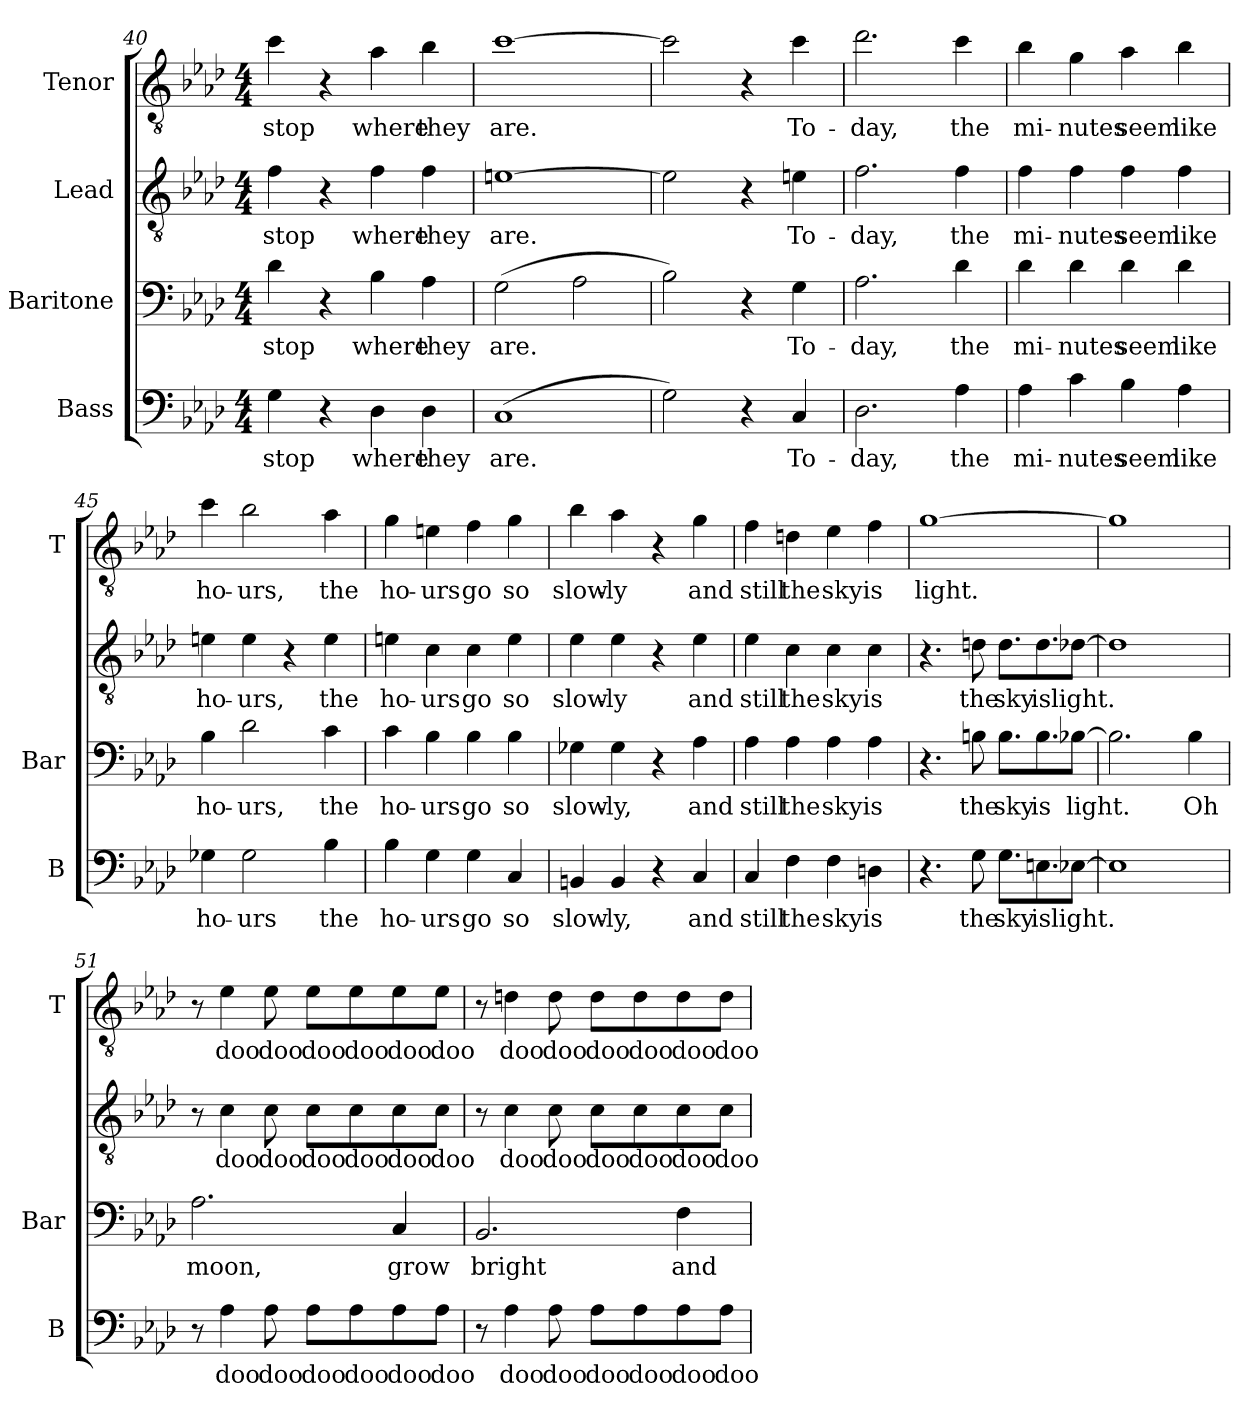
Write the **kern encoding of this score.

**kern	**text	**kern	**text	**kern	**text	**kern	**text
*part4	*part4	*part3	*part3	*part2	*part2	*part1	*part1
*staff4	*staff4	*staff3	*staff3	*staff2	*staff2	*staff1	*staff1
*I"Bass	*	*I"Baritone	*	*I"Lead	*	*I"Tenor	*
*I'B	*	*I'Bar	*	*	*	*I'T	*
*clefF4	*	*clefF4	*	*clefGv2	*	*clefGv2	*
*k[b-e-a-d-]	*	*k[b-e-a-d-]	*	*k[b-e-a-d-]	*	*k[b-e-a-d-]	*
*M4/4	*	*M4/4	*	*M4/4	*	*M4/4	*
=40	=40	=40	=40	=40	=40	=40	=40
4G\	stop	4d-\	stop	4f\	stop	4cc\	stop
4r	.	4r	.	4r	.	4r	.
4D-\	where	4B-\	where	4f\	where	4a-\	where
4D-\	they	4A-\	they	4f\	they	4b-\	they
!!LO:LB:g=z
=41	=41	=41	=41	=41	=41	=41	=41
(1C	are.	(2G\	are.	[1en	are.	[1cc	are.
.	.	2A-\	.	.	.	.	.
=42	=42	=42	=42	=42	=42	=42	=42
2G\)	.	2B-\)	.	2e\]	.	2cc\]	.
4r	.	4r	.	4r	.	4r	.
4C/	To-	4G\	To-	4en\	To-	4cc\	To-
=43	=43	=43	=43	=43	=43	=43	=43
2.D-\	-day,	2.A-\	-day,	2.f\	-day,	2.dd-\	-day,
4A-\	the	4d-\	the	4f\	the	4cc\	the
=44	=44	=44	=44	=44	=44	=44	=44
4A-\	mi-	4d-\	mi-	4f\	mi-	4b-\	mi-
4c\	-nutes	4d-\	-nutes	4f\	-nutes	4g\	-nutes
4B-\	seem	4d-\	seem	4f\	seem	4a-\	seem
4A-\	like	4d-\	like	4f\	like	4b-\	like
=45	=45	=45	=45	=45	=45	=45	=45
4G-X\	ho-	4B-\	ho-	4en\	ho-	4cc\	ho-
2G-\	-urs	2d-\	-urs,	4e\	-urs,	2b-\	-urs,
.	.	.	.	4r	.	.	.
4B-\	the	4c\	the	4e\	the	4a-\	the
=46	=46	=46	=46	=46	=46	=46	=46
4B-\	ho-	4c\	ho-	4en\	ho-	4g\	ho-
4G\	-urs	4B-\	-urs	4c\	-urs	4en\	-urs
4G\	go	4B-\	go	4c\	go	4f\	go
4C/	so	4B-\	so	4e\	so	4g\	so
=47	=47	=47	=47	=47	=47	=47	=47
4BBn/	slow-	4G-X\	slow-	4e-\	slow-	4b-\	slow-
4BB/	-ly,	4G-\	-ly,	4e-\	-ly	4a-\	-ly
4r	.	4r	.	4r	.	4r	.
4C/	and	4A-\	and	4e-\	and	4g\	and
!!LO:PB:g=z
=48	=48	=48	=48	=48	=48	=48	=48
4C/	still	4A-\	still	4e-\	still	4f\	still
4F\	the	4A-\	the	4c\	the	4dn\	the
4F\	sky	4A-\	sky	4c\	sky	4e-\	sky
4Dn\	is	4A-\	is	4c\	is	4f\	is
=49	=49	=49	=49	=49	=49	=49	=49
4.r	.	4.r	.	4.r	.	[1g	light.
8G\	the	8Bn\	the	8dn\	the	.	.
8.G\L	sky	8.B\L	sky	8.d\L	sky	.	.
8.En\	is	8.B\	is	8.d\	is	.	.
[8E-X\J	light.	[8B-X\J	light.	[8d-X\J	light.	.	.
=50	=50	=50	=50	=50	=50	=50	=50
1E-]	.	2.B-\]	.	1d-]	.	1g]	.
.	.	4B-\	Oh	.	.	.	.
=51	=51	=51	=51	=51	=51	=51	=51
8r	.	2.A-\	moon,	8r	.	8r	.
4A-\	doo	.	.	4c\	doo	4e-\	doo
8A-\	doo	.	.	8c\	doo	8e-\	doo
8A-\L	doo	.	.	8c\L	doo	8e-\L	doo
8A-\	doo	.	.	8c\	doo	8e-\	doo
8A-\	doo	4C/	grow	8c\	doo	8e-\	doo
8A-\J	doo	.	.	8c\J	doo	8e-\J	doo
!!LO:LB:g=z
=52	=52	=52	=52	=52	=52	=52	=52
8r	.	2.BB-/	bright	8r	.	8r	.
4A-\	doo	.	.	4c\	doo	4dn\	doo
8A-\	doo	.	.	8c\	doo	8d\	doo
8A-\L	doo	.	.	8c\L	doo	8d\L	doo
8A-\	doo	.	.	8c\	doo	8d\	doo
8A-\	doo	4F\	and	8c\	doo	8d\	doo
8A-\J	doo	.	.	8c\J	doo	8d\J	doo
=	=	=	=	=	=	=	=
*-	*-	*-	*-	*-	*-	*-	*-
